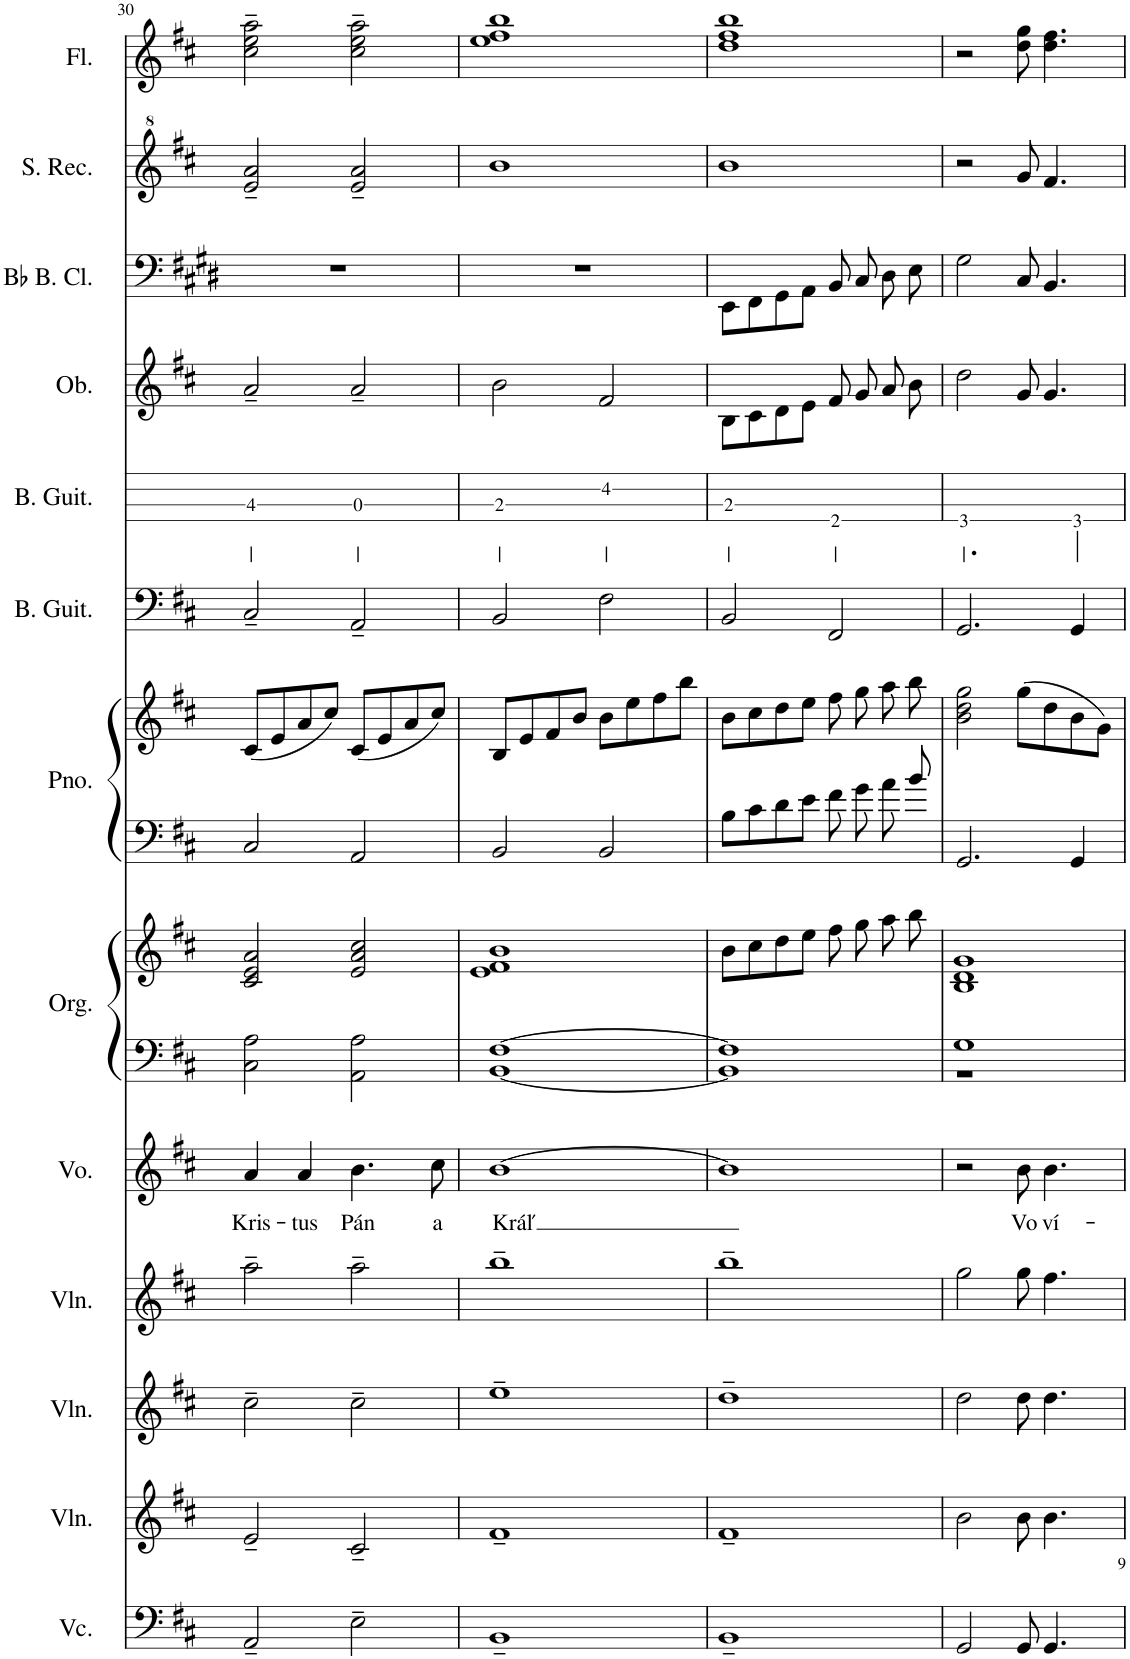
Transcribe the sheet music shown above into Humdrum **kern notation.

**kern	**kern	**kern	**kern	**kern	**text	**kern	**kern	**kern	**kern	**kern	**kern	**kern	**kern	**kern	**kern
*part13	*part12	*part11	*part10	*part9	*part9	*part8	*part8	*part7	*part7	*part6	*part5	*part4	*part3	*part2	*part1
*staff15	*staff14	*staff13	*staff12	*staff11	*staff11	*staff10	*staff9	*staff8	*staff7	*staff6	*staff5	*staff4	*staff3	*staff2	*staff1
*I"Violoncello	*I"Violin	*I"Violin	*I"Violin	*I"Voice	*	*I"Organ	*	*I"Piano	*	*I"Bass Guitar	*I"Bass Guitar	*I"Oboe	*I"Bb Bass Clarinet (Bass Clef)	*I"Soprano Recorder	*I"Flute
*I'Vc.	*I'Vln.	*I'Vln.	*I'Vln.	*I'Vo.	*	*I'Org.	*	*I'Pno.	*	*I'B. Guit.	*I'B. Guit.	*I'Ob.	*I'Bb B. Cl.	*I'S. Rec.	*I'Fl.
!!LO:PB:g=z
*clefF4	*clefG2	*clefG2	*clefG2	*clefG2	*	*clefF4	*clefG2	*clefF4	*clefG2	*clefF4	*	*clefG2	*clefF4	*clefG^2	*clefG2
*	*	*	*	*	*	*	*	*	*	*Trd7c12	*Trd7c12	*	*Trd1c2	*	*
*k[f#c#]	*k[f#c#]	*k[f#c#]	*k[f#c#]	*k[f#c#]	*	*k[f#c#]	*k[f#c#]	*k[f#c#]	*k[f#c#]	*k[f#c#]	*k[f#c#]	*k[f#c#]	*k[f#c#g#d#]	*k[f#c#]	*k[f#c#]
*M4/4	*M4/4	*M4/4	*M4/4	*M4/4	*	*M4/4	*M4/4	*M4/4	*M4/4	*M4/4	*M4/4	*M4/4	*M4/4	*M4/4	*M4/4
=30	=30	=30	=30	=30	=30	=30	=30	=30	=30	=30	=30	=30	=30	=30	=30
!	!	!	!	!	!LO:LY:b	!	!	!	!	!	!	!	!	!	!
2AA~/	2e~/	2cc#~\	2aa~\	4a/	Kris-	2C#\ 2A\	2c#/ 2e/ 2a/	2C#/	(<8c#/L	2C#~/	2C#\	2a~/	1r	2ee/~ 2aa/~	2cc#\~ 2ee\~ 2aa\~
.	.	.	.	.	.	.	.	.	8e/	.	.	.	.	.	.
!	!	!	!	!	!LO:LY:b	!	!	!	!	!	!	!	!	!	!
.	.	.	.	4a/	-tus	.	.	.	8a/	.	.	.	.	.	.
.	.	.	.	.	.	.	.	.	8cc#/J)	.	.	.	.	.	.
!	!	!	!	!	!LO:LY:b	!	!	!	!	!	!	!	!	!	!
2E~\	2c#~/	2cc#~\	2aa~\	4.b\	Pán	2AA\ 2A\	2e/ 2a/ 2cc#/	2AA/	(<8c#/L	2AA~/	2AA\	2a~/	.	2ee/~ 2aa/~	2cc#\~ 2ee\~ 2aa\~
.	.	.	.	.	.	.	.	.	8e/	.	.	.	.	.	.
.	.	.	.	.	.	.	.	.	8a/	.	.	.	.	.	.
!	!	!	!	!	!LO:LY:b	!	!	!	!	!	!	!	!	!	!
.	.	.	.	8cc#\	a	.	.	.	8cc#/J)	.	.	.	.	.	.
=31	=31	=31	=31	=31	=31	=31	=31	=31	=31	=31	=31	=31	=31	=31	=31
!	!	!	!	!	!LO:LY:b	!	!	!	!	!	!	!	!	!	!
*	*	*	*	*	*	*^	*^	*	*	*	*	*	*	*	*
1BB~	1f#~	1ee~	1bb~	[1b	Kráľ	[>1F#	[<1BB	1b	1e 1f#	2BB/	8B/L	2BB/	2BB\	2b\	1r	1bb	1ee 1ff# 1bb
.	.	.	.	.	.	.	.	.	.	.	8e/	.	.	.	.	.	.
.	.	.	.	.	.	.	.	.	.	.	8f#/	.	.	.	.	.	.
.	.	.	.	.	.	.	.	.	.	.	8b/J	.	.	.	.	.	.
.	.	.	.	.	.	.	.	.	.	2BB/	8b\L	2F#\	2F#\	2f#/	.	.	.
.	.	.	.	.	.	.	.	.	.	.	8ee\	.	.	.	.	.	.
.	.	.	.	.	.	.	.	.	.	.	8ff#\	.	.	.	.	.	.
.	.	.	.	.	.	.	.	.	.	.	8bb\J	.	.	.	.	.	.
*	*	*	*	*	*	*	*	*v	*v	*	*	*	*	*	*	*	*
=32	=32	=32	=32	=32	=32	=32	=32	=32	=32	=32	=32	=32	=32	=32	=32	=32
1BB~	1f#~	1dd~	1bb~	1b]	.	1F#]	1BB]	8b\L	8B\L	8b\L	2BB/	2BB\	8B\L	8EE\L	1bb	1dd 1ff# 1bb
.	.	.	.	.	.	.	.	8cc#\	8c#\	8cc#\	.	.	8c#\	8FF#\	.	.
.	.	.	.	.	.	.	.	8dd\	8d\	8dd\	.	.	8d\	8GG#\	.	.
.	.	.	.	.	.	.	.	8ee\J	8e\J	8ee\J	.	.	8e\J	8AA\J	.	.
.	.	.	.	.	.	.	.	8ff#\	8f#\	8ff#\	2FF#/	2FF#\	8f#/	8BB/	.	.
.	.	.	.	.	.	.	.	8gg\	8g\	8gg\	.	.	8g/	8C#/	.	.
.	.	.	.	.	.	.	.	8aa\	8a\	8aa\	.	.	8a/	8D#\	.	.
.	.	.	.	.	.	.	.	8bb\	8b/	8bb\	.	.	8b\	8E\	.	.
=33	=33	=33	=33	=33	=33	=33	=33	=33	=33	=33	=33	=33	=33	=33	=33	=33
*	*	*	*	*	*	*	*	*^	*	*	*	*	*	*	*	*
2GG/	2b\	2dd\	2gg\	2r	.	1G	1r	1g	1B 1d	2.GG/	2b\ 2dd\ 2gg\	2.GG/	2.GG\	2dd\	2G#\	2r	2r
!	!	!	!	!	!LO:LY:b	!	!	!	!	!	!	!	!	!	!	!	!
8GG/	8b\	8dd\	8gg\	8b\	Vo	.	.	.	.	.	(>8gg\L	.	.	8g/	8C#/	8gg/	8dd\ 8gg\
!	!	!	!	!	!LO:LY:b	!	!	!	!	!	!	!	!	!	!	!	!
4.GG/	4.b\	4.dd\	4.ff#\	4.b\	ví-	.	.	.	.	.	8dd\	.	.	4.g/	4.BB/	4.ff#/	4.dd\ 4.ff#\
.	.	.	.	.	.	.	.	.	.	4GG/	8b\	4GG/	4GG\	.	.	.	.
.	.	.	.	.	.	.	.	.	.	.	8g\J)	.	.	.	.	.	.
*	*	*	*	*	*	*v	*v	*	*	*	*	*	*	*	*	*	*
*	*	*	*	*	*	*	*v	*v	*	*	*	*	*	*	*	*
=	=	=	=	=	=	=	=	=	=	=	=	=	=	=	=
*-	*-	*-	*-	*-	*-	*-	*-	*-	*-	*-	*-	*-	*-	*-	*-
